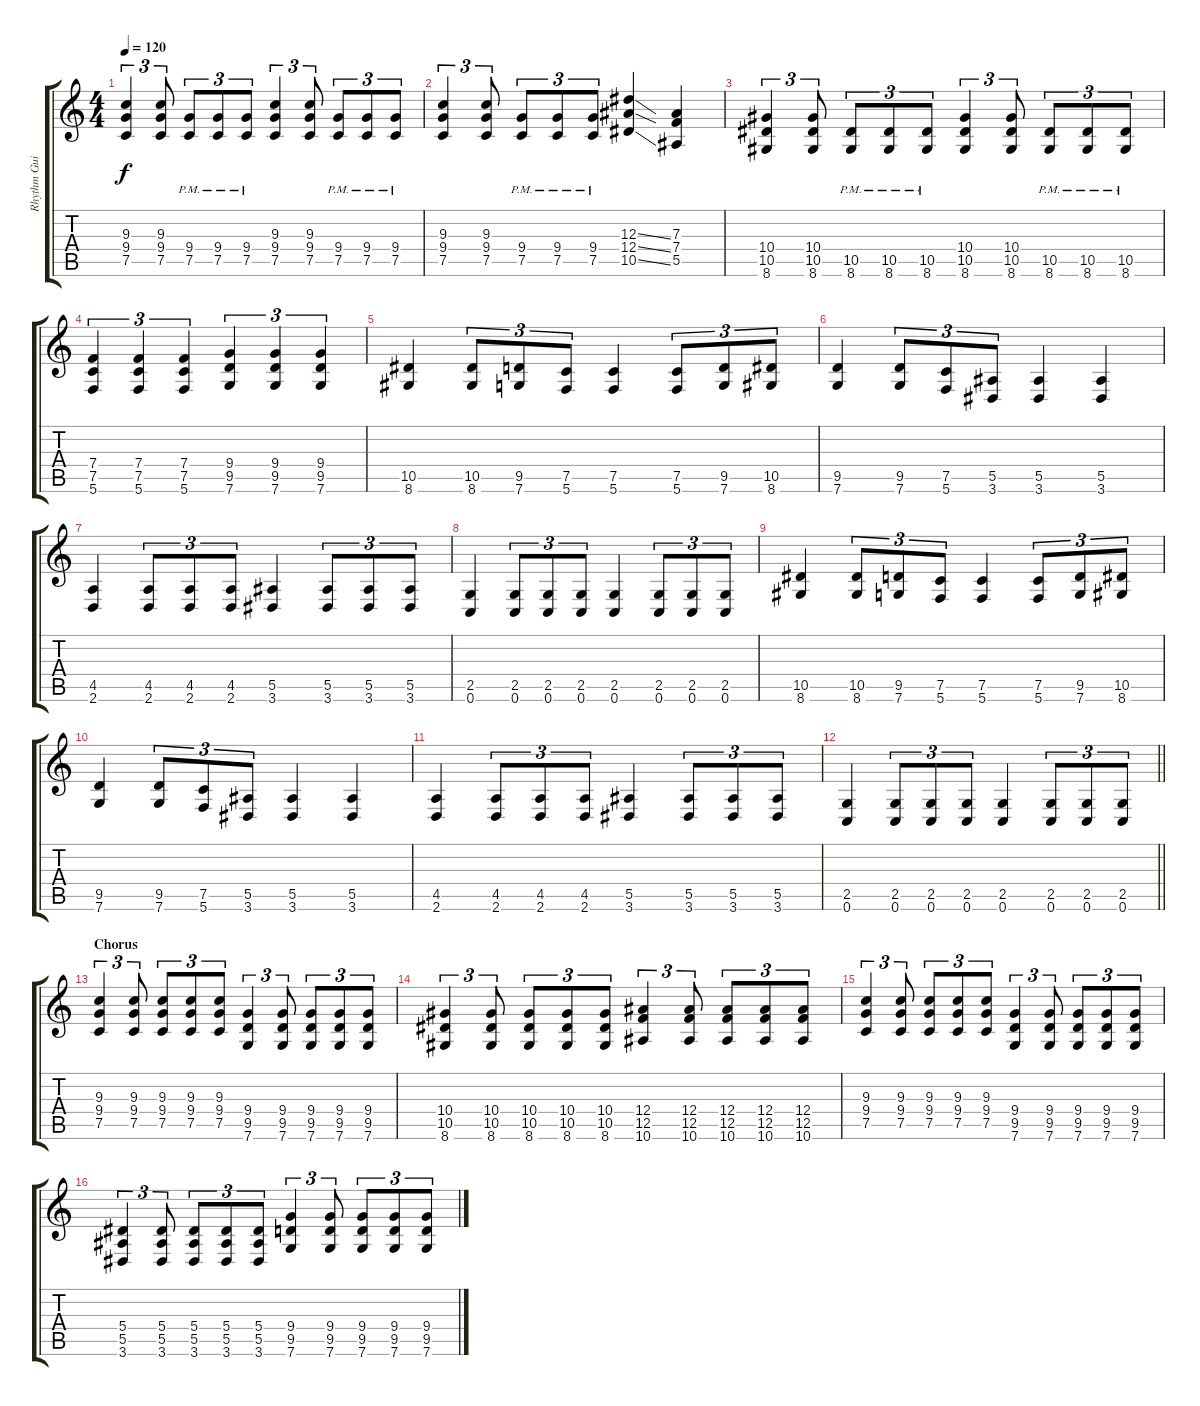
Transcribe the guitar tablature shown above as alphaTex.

\track ("Rhythm Guitar" "Rhythm Gui") {instrument overdrivenguitar}
\staff {score tabs}
\tuning (C4 G3 Eb3 Bb2 F2 C2) {hide}
\ts (4 4)
\tempo 120
\clef g2
\ks c
(9.3 9.4 7.5).4{tu (3 2) dy f} (9.3 9.4 7.5).8{tu (3 2)} (9.4{pm} 7.5{pm}).8{tu (3 2)} (9.4{pm} 7.5{pm}).8{tu (3 2)} (9.4{pm} 7.5{pm}).8{tu (3 2)} (9.3 9.4 7.5).4{tu (3 2)} (9.3 9.4 7.5).8{tu (3 2)} (9.4{pm} 7.5{pm}).8{tu (3 2)} (9.4{pm} 7.5{pm}).8{tu (3 2)} (9.4{pm} 7.5{pm}).8{tu (3 2)} |
(9.3 9.4 7.5).4{tu (3 2)} (9.3 9.4 7.5).8{tu (3 2)} (9.4{pm} 7.5{pm}).8{tu (3 2)} (9.4{pm} 7.5{pm}).8{tu (3 2)} (9.4{pm} 7.5{pm}).8{tu (3 2)} (12.3{ss} 12.4{ss} 10.5{ss}).4 (7.3 7.4 5.5).4 |
(10.4 10.5 8.6).4{tu (3 2)} (10.4 10.5 8.6).8{tu (3 2)} (10.5{pm} 8.6{pm}).8{tu (3 2)} (10.5{pm} 8.6{pm}).8{tu (3 2)} (10.5{pm} 8.6{pm}).8{tu (3 2)} (10.4 10.5 8.6).4{tu (3 2)} (10.4 10.5 8.6).8{tu (3 2)} (10.5{pm} 8.6{pm}).8{tu (3 2)} (10.5{pm} 8.6{pm}).8{tu (3 2)} (10.5{pm} 8.6{pm}).8{tu (3 2)} |
(7.4 7.5 5.6).4{tu (3 2)} (7.4 7.5 5.6).4{tu (3 2)} (7.4 7.5 5.6).4{tu (3 2)} (9.4 9.5 7.6).4{tu (3 2)} (9.4 9.5 7.6).4{tu (3 2)} (9.4 9.5 7.6).4{tu (3 2)} |
(10.5 8.6).4 (10.5 8.6).8{tu (3 2)} (9.5 7.6).8{tu (3 2)} (7.5 5.6).8{tu (3 2)} (7.5 5.6).4 (7.5 5.6).8{tu (3 2)} (9.5 7.6).8{tu (3 2)} (10.5 8.6).8{tu (3 2)} |
(9.5 7.6).4 (9.5 7.6).8{tu (3 2)} (7.5 5.6).8{tu (3 2)} (5.5 3.6).8{tu (3 2)} (5.5 3.6).4 (5.5 3.6).4 |
(4.5 2.6).4 (4.5 2.6).8{tu (3 2)} (4.5 2.6).8{tu (3 2)} (4.5 2.6).8{tu (3 2)} (5.5 3.6).4 (5.5 3.6).8{tu (3 2)} (5.5 3.6).8{tu (3 2)} (5.5 3.6).8{tu (3 2)} |
(2.5 0.6).4 (2.5 0.6).8{tu (3 2)} (2.5 0.6).8{tu (3 2)} (2.5 0.6).8{tu (3 2)} (2.5 0.6).4 (2.5 0.6).8{tu (3 2)} (2.5 0.6).8{tu (3 2)} (2.5 0.6).8{tu (3 2)} |
(10.5 8.6).4 (10.5 8.6).8{tu (3 2)} (9.5 7.6).8{tu (3 2)} (7.5 5.6).8{tu (3 2)} (7.5 5.6).4 (7.5 5.6).8{tu (3 2)} (9.5 7.6).8{tu (3 2)} (10.5 8.6).8{tu (3 2)} |
(9.5 7.6).4 (9.5 7.6).8{tu (3 2)} (7.5 5.6).8{tu (3 2)} (5.5 3.6).8{tu (3 2)} (5.5 3.6).4 (5.5 3.6).4 |
(4.5 2.6).4 (4.5 2.6).8{tu (3 2)} (4.5 2.6).8{tu (3 2)} (4.5 2.6).8{tu (3 2)} (5.5 3.6).4 (5.5 3.6).8{tu (3 2)} (5.5 3.6).8{tu (3 2)} (5.5 3.6).8{tu (3 2)} |
\barLineRight lightlight
(2.5 0.6).4 (2.5 0.6).8{tu (3 2)} (2.5 0.6).8{tu (3 2)} (2.5 0.6).8{tu (3 2)} (2.5 0.6).4 (2.5 0.6).8{tu (3 2)} (2.5 0.6).8{tu (3 2)} (2.5 0.6).8{tu (3 2)} |
\section ("" "Chorus")
(9.3 9.4 7.5).4{tu (3 2)} (9.3 9.4 7.5).8{tu (3 2)} (9.3 9.4 7.5).8{tu (3 2)} (9.3 9.4 7.5).8{tu (3 2)} (9.3 9.4 7.5).8{tu (3 2)} (9.4 9.5 7.6).4{tu (3 2)} (9.4 9.5 7.6).8{tu (3 2)} (9.4 9.5 7.6).8{tu (3 2)} (9.4 9.5 7.6).8{tu (3 2)} (9.4 9.5 7.6).8{tu (3 2)} |
(10.4 10.5 8.6).4{tu (3 2)} (10.4 10.5 8.6).8{tu (3 2)} (10.4 10.5 8.6).8{tu (3 2)} (10.4 10.5 8.6).8{tu (3 2)} (10.4 10.5 8.6).8{tu (3 2)} (12.4 12.5 10.6).4{tu (3 2)} (12.4 12.5 10.6).8{tu (3 2)} (12.4 12.5 10.6).8{tu (3 2)} (12.4 12.5 10.6).8{tu (3 2)} (12.4 12.5 10.6).8{tu (3 2)} |
(9.3 9.4 7.5).4{tu (3 2)} (9.3 9.4 7.5).8{tu (3 2)} (9.3 9.4 7.5).8{tu (3 2)} (9.3 9.4 7.5).8{tu (3 2)} (9.3 9.4 7.5).8{tu (3 2)} (9.4 9.5 7.6).4{tu (3 2)} (9.4 9.5 7.6).8{tu (3 2)} (9.4 9.5 7.6).8{tu (3 2)} (9.4 9.5 7.6).8{tu (3 2)} (9.4 9.5 7.6).8{tu (3 2)} |
(5.4 5.5 3.6).4{tu (3 2)} (5.4 5.5 3.6).8{tu (3 2)} (5.4 5.5 3.6).8{tu (3 2)} (5.4 5.5 3.6).8{tu (3 2)} (5.4 5.5 3.6).8{tu (3 2)} (9.4 9.5 7.6).4{tu (3 2)} (9.4 9.5 7.6).8{tu (3 2)} (9.4 9.5 7.6).8{tu (3 2)} (9.4 9.5 7.6).8{tu (3 2)} (9.4 9.5 7.6).8{tu (3 2)}
